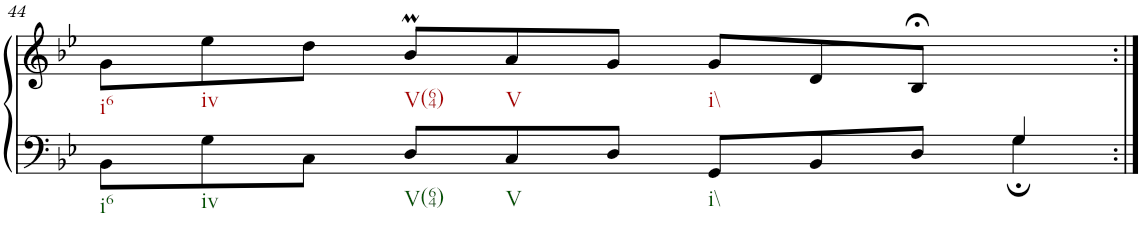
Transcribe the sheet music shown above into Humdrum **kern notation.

**kern	**kern
*part1	*part1
*staff2	*staff1
*I"unbenannt1	*
!!LO:PB:g=z
*clefF4	*clefG2
*k[b-e-]	*k[b-e-]
*M12/8	*M12/8
=44	=44
*^	*
8BB-\L	8ryy	8g\L
*v	*v	*
8G\	8ee-\
8C\J	8dd\J
8D/L	8b-M/L
8C/	8a/
8D/J	8g/J
8GG/L	8g/L
8BB-/	8d/
8D/J	8B-;</J
*^	*
4G;/	4G\	4ryy
*v	*v	*
=:|!	=:|!
*-	*-
